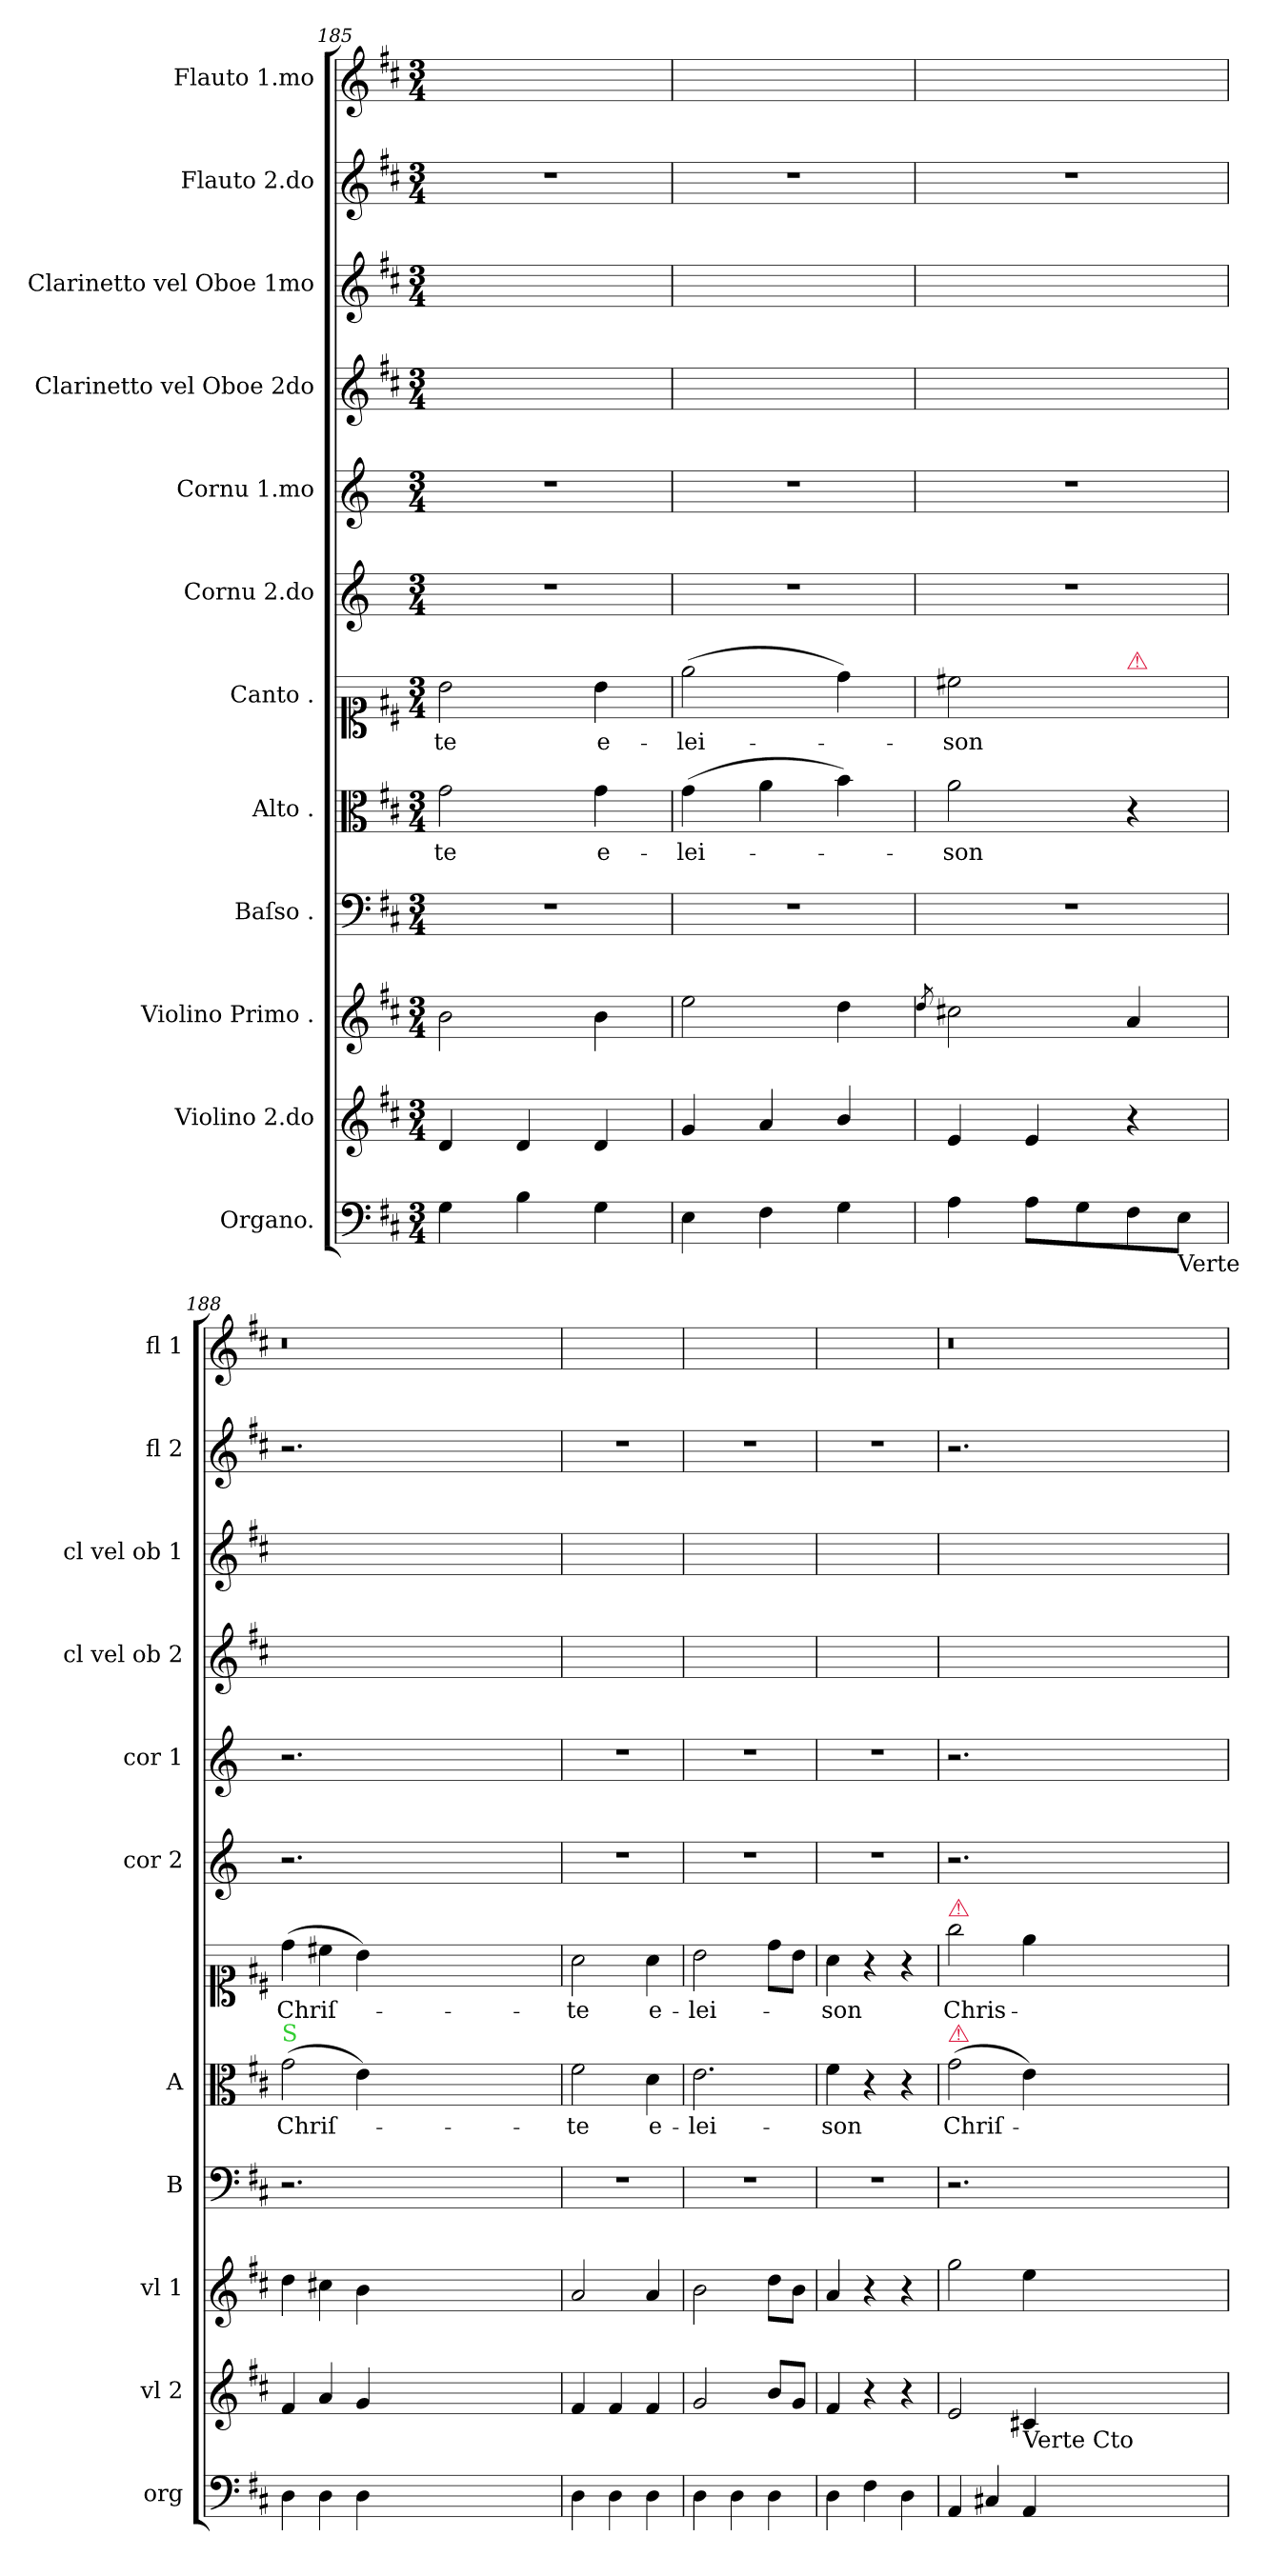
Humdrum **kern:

**kern	**kern	**kern	**kern	**kern	**text	**kern	**text	**kern	**kern	**kern	**kern	**kern	**kern
*part12	*part11	*part10	*part9	*part8	*part8	*part7	*part7	*part6	*part5	*part4	*part3	*part2	*part1
*staff12	*staff11	*staff10	*staff9	*staff8	*staff8	*staff7	*staff7	*staff6	*staff5	*staff4	*staff3	*staff2	*staff1
*I"Organo.	*I"Violino 2.do	*I"Violino Primo .	*I"Baſso .	*I"Alto .	*	*I"Canto .	*	*I"Cornu 2.do	*I"Cornu 1.mo	*I"Clarinetto vel Oboe 2do	*I"Clarinetto vel Oboe 1mo	*I"Flauto 2.do	*I"Flauto 1.mo
*I'org	*I'vl 2	*I'vl 1	*I'B	*I'A	*	*	*	*I'cor 2	*I'cor 1	*I'cl vel ob 2	*I'cl vel ob 1	*I'fl 2	*I'fl 1
*clefF4	*clefG2	*clefG2	*clefF4	*clefC3	*	*clefC1	*	*clefG2	*clefG2	*clefG2	*clefG2	*clefG2	*clefG2
*	*	*	*	*	*	*	*	*ITrd6c10	*ITrd6c10	*	*	*	*
*k[f#c#]	*k[f#c#]	*k[f#c#]	*k[f#c#]	*k[f#c#]	*	*k[f#c#]	*	*k[f#c#]	*k[f#c#]	*k[f#c#]	*k[f#c#]	*k[f#c#]	*k[f#c#]
*D:	*D:	*D:	*D:	*D:	*	*D:	*	*	*	*D:	*D:	*D:	*D:
*M3/4	*M3/4	*M3/4	*M3/4	*M3/4	*	*M3/4	*	*M3/4	*M3/4	*M3/4	*M3/4	*M3/4	*M3/4
=185	=185	=185	=185	=185	=185	=185	=185	=185	=185	=185	=185	=185	=185
4G\	4d/	2b\	2.r	2g\	-te	2b\	-te	2.r	2.r	2.ryy	2.ryy	2.r	2.ryy
4B\	4d/	.	.	.	.	.	.	.	.	.	.	.	.
4G\	4d/	4b\	.	4g\	e-	4b\	e-	.	.	.	.	.	.
=186	=186	=186	=186	=186	=186	=186	=186	=186	=186	=186	=186	=186	=186
4E\	4g/	2ee\	2.r	(4g\	-lei-	(2ee\	-lei-	2.r	2.r	2.ryy	2.ryy	2.r	2.ryy
4F#\	4a/	.	.	4a\	.	.	.	.	.	.	.	.	.
4G\	4b/	4dd\	.	4b\)	.	4dd\)	.	.	.	.	.	.	.
=187	=187	=187	=187	=187	=187	=187	=187	=187	=187	=187	=187	=187	=187
.	.	8qdd/	.	.	.	.	.	.	.	.	.	.	.
4A\	4e/	2cc#X\	2.r	2a\	-son	2cc#X\	-son	2.r	2.r	2.ryy	2.ryy	2.r	2.ryy
8A\L	4e/	.	.	.	.	.	.	.	.	.	.	.	.
8G\	.	.	.	.	.	.	.	.	.	.	.	.	.
!	!	!	!	!	!	!LO:TX:a:color=crimson:t=⚠	!	!	!	!	!	!	!
8F#\	4r	4a/	.	4r	.	4ryy	.	.	.	.	.	.	.
!LO:TX:b:t=Verte	!	!	!	!	!	!	!	!	!	!	!	!	!
8E\J	.	.	.	.	.	.	.	.	.	.	.	.	.
=188	=188	=188	=188	=188	=188	=188	=188	=188	=188	=188	=188	=188	=188
!	!	!	!	!LO:TX:a:color=limegreen:t=S	!	!	!	!	!	!	!	!	!
4D\	4f#/	4dd\	2.r	(2g\	Chriſ-	(4dd\	Chriſ-	2.r	2.r	2.ryy	2.ryy	2.r	0.r
4D\	4a/	4cc#X\	.	.	.	4cc#X\	.	.	.	.	.	.	.
4D\	4g/	4b\	.	4e\)	.	4b\)	.	.	.	.	.	.	.
0ryy	0ryy	0ryy	0ryy	0ryy	.	0ryy	.	0ryy	0ryy	0ryy	0ryy	0ryy	.
4ryy	4ryy	4ryy	4ryy	4ryy	.	4ryy	.	4ryy	4ryy	4ryy	4ryy	4ryy	.
=189	=189	=189	=189	=189	=189	=189	=189	=189	=189	=189	=189	=189	=189
4D\	4f#/	2a/	2.r	2f#\	-te	2a\	-te	2.r	2.r	2.ryy	2.ryy	2.r	2.ryy
4D\	4f#/	.	.	.	.	.	.	.	.	.	.	.	.
4D\	4f#/	4a/	.	4d\	e-	4a\	e-	.	.	.	.	.	.
=190	=190	=190	=190	=190	=190	=190	=190	=190	=190	=190	=190	=190	=190
4D\	2g/	2b\	2.r	2.e\	-lei-	2b\	-lei-	2.r	2.r	2.ryy	2.ryy	2.r	2.ryy
4D\	.	.	.	.	.	.	.	.	.	.	.	.	.
4D\	8b/L	8dd\L	.	.	.	8dd\L	.	.	.	.	.	.	.
.	8g/J	8b\J	.	.	.	8b\J	.	.	.	.	.	.	.
=191	=191	=191	=191	=191	=191	=191	=191	=191	=191	=191	=191	=191	=191
4D\	4f#/	4a/	2.r	4f#\	-son	4a\	-son	2.r	2.r	2.ryy	2.ryy	2.r	2.ryy
4F#\	4r	4r	.	4r	.	4r	.	.	.	.	.	.	.
4D\	4r	4r	.	4r	.	4r	.	.	.	.	.	.	.
=192	=192	=192	=192	=192	=192	=192	=192	=192	=192	=192	=192	=192	=192
!	!	!	!	!	!	!LO:TX:a:color=crimson:t=⚠	!	!	!	!	!	!	!
!	!	!	!	!LO:TX:a:color=crimson:t=⚠	!	!	!	!	!	!	!	!	!
4AA/	2e/	2gg\	2.r	(2g\	Chriſ-	2gg\	Chris-	2.r	2.r	2.ryy	2.ryy	2.r	0.r
4C#X/	.	.	.	.	.	.	.	.	.	.	.	.	.
!	!LO:TX:b:t=Verte Cto	!	!	!	!	!	!	!	!	!	!	!	!
4AA/	4c#X/	4ee\	.	4e\)	.	4ee\	.	.	.	.	.	.	.
0ryy	0ryy	0ryy	0ryy	0ryy	.	0ryy	.	0ryy	0ryy	0ryy	0ryy	0ryy	.
4ryy	4ryy	4ryy	4ryy	4ryy	.	4ryy	.	4ryy	4ryy	4ryy	4ryy	4ryy	.
=	=	=	=	=	=	=	=	=	=	=	=	=	=
*-	*-	*-	*-	*-	*-	*-	*-	*-	*-	*-	*-	*-	*-
